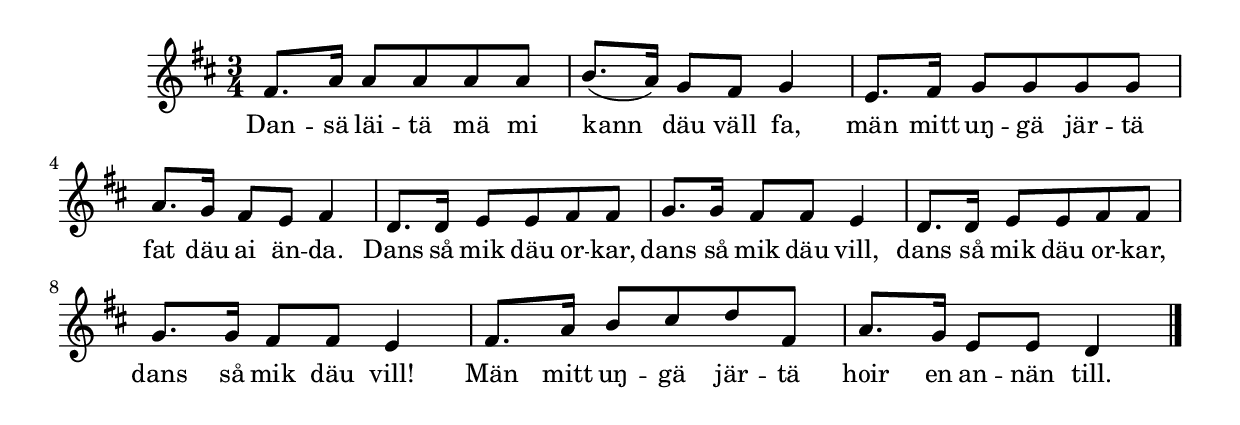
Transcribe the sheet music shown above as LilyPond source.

{
\time 3/4
\key d \major

 fis'8. a'16 a'8 a' a' a'  | 
 b'8.-( a'16-) g'8 fis' g'4  | 
  e'8. fis'16 g'8 g' g' g'  | 
 a'8. g'16 fis'8 e' fis'4  | 
  d'8. d'16 e'8 e' fis' fis'  | 
 g'8. g'16 fis'8 fis' e'4  | 
  d'8. d'16 e'8 e' fis' fis'  | 
 g'8. g'16 fis'8 fis' e'4  | 
  fis'8. a'16 b'8 cis'' d'' fis'  | 
 a'8. g'16 e'8 e' d'4  \bar "|."
  }
 \addlyrics {
     Dan -- sä läi -- tä mä mi kann_ däu väll fa,
     män mitt uŋ -- gä jär -- tä fat däu ai än -- da.
     Dans så mik däu or -- kar, dans så mik däu vill,
     dans så mik däu or -- kar, dans så mik däu vill!
     Män mitt uŋ -- gä jär -- tä hoir en an -- nän till.
}
